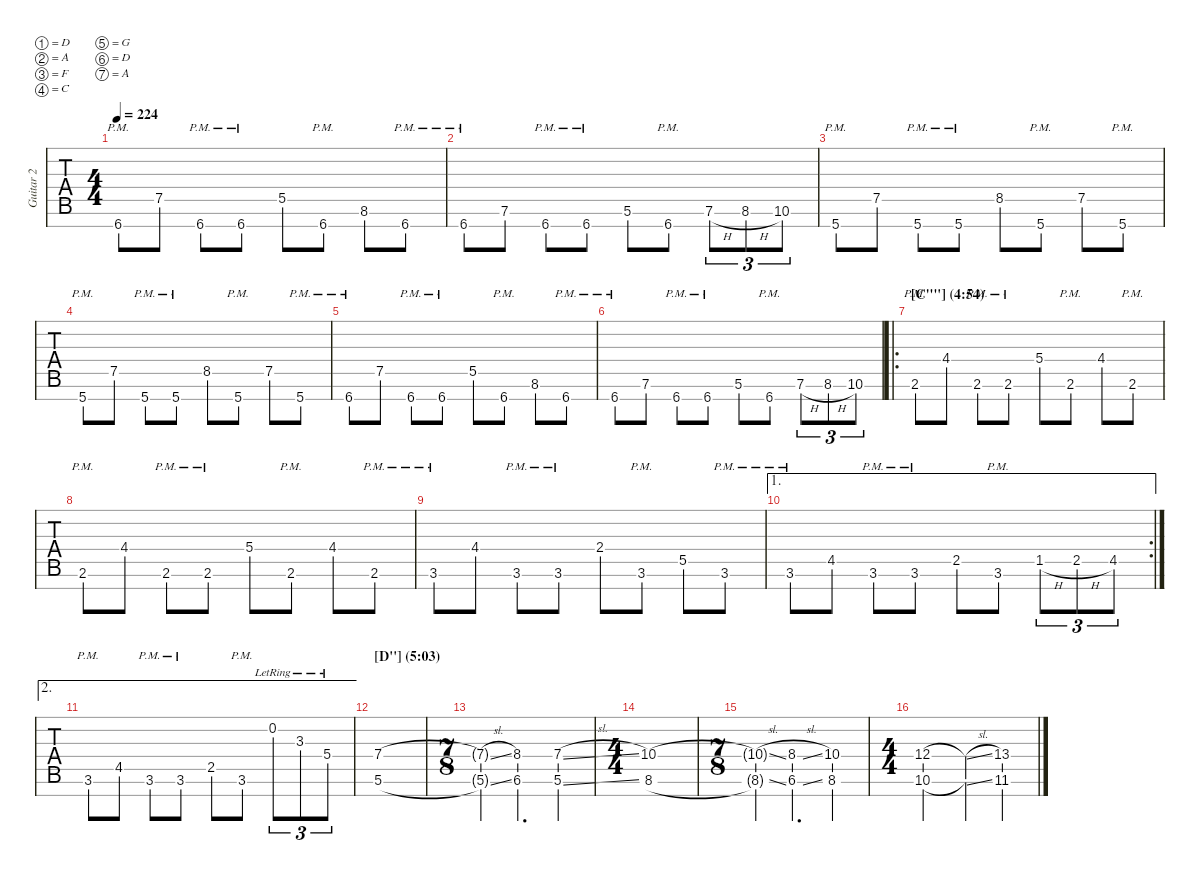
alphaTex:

\defaultSystemsLayout 2
\hideDynamics
\bracketExtendMode nobrackets
\multiTrackTrackNamePolicy allsystems
\firstSystemTrackNameMode fullname
\otherSystemsTrackNameMode fullname
\otherSystemsTrackNameOrientation horizontal
\track ("Guitar 2" "Gtr. 2") {instrument distortionguitar}
\staff {tabs}
\tuning (D4 A3 F3 C3 G2 D2 A1)
\ts (4 4)
\scale
1.00245
\tempo 224
\accidentals auto
\clef g2
\ottava regular
\simile none
\ks aminor
6.7{pm}.8{dy f} 7.5.8 6.7{pm}.8 6.7{pm}.8 5.5.8 6.7{pm}.8 8.6.8 6.7{pm}.8 |
\scale
0.99976 6.7{pm}.8 7.6.8 6.7{pm}.8 6.7{pm}.8 5.6.8 6.7{pm}.8 7.6{h}.8{tu (3 2)} 8.6{h}.8{tu (3 2)} 10.6.8{tu (3 2)} |
\scale
0.999575 5.7{pm}.8 7.5.8 5.7{pm}.8 5.7{pm}.8 8.5.8 5.7{pm}.8 7.5.8 5.7{pm}.8 |
\scale
1.00131 5.7{pm}.8 7.5.8 5.7{pm}.8 5.7{pm}.8 8.5.8 5.7{pm}.8 7.5.8 5.7{pm}.8 |
\scale
1.00131 6.7{pm}.8 7.5.8 6.7{pm}.8 6.7{pm}.8 5.5.8 6.7{pm}.8 8.6.8 6.7{pm}.8 |
\scale
0.997809 6.7{pm}.8 7.6.8 6.7{pm}.8 6.7{pm}.8 5.6.8 6.7{pm}.8 7.6{h}.8{tu (3 2)} 8.6{h}.8{tu (3 2)} 10.6.8{tu (3 2)} |
\ro
\section ("" "[C''''] (4:54)")
\scale
0.996628 2.6{pm acc #}.8 4.4{acc #}.8 2.6{pm acc #}.8 2.6{pm acc #}.8 5.4.8 2.6{pm acc #}.8 4.4{acc #}.8 2.6{pm acc #}.8 |
\scale
1.00263 2.6{pm acc #}.8 4.4{acc #}.8 2.6{pm acc #}.8 2.6{pm acc #}.8 5.4.8 2.6{pm acc #}.8 4.4{acc #}.8 2.6{pm acc #}.8 |
\scale
1.00263 3.6{pm}.8 4.4{acc #}.8 3.6{pm}.8 3.6{pm}.8 2.4.8 3.6{pm}.8 5.5.8 3.6{pm}.8 |
\ae 1
\rc 2
\scale
0.998109 3.6{pm}.8 4.5{acc #}.8 3.6{pm}.8 3.6{pm}.8 2.5.8 3.6{pm}.8 1.5{h acc b}.8{tu (3 2)} 2.5{h}.8{tu (3 2)} 4.5{acc #}.8{tu (3 2)} |
\ae 2
3.6{pm}.8 4.5{acc #}.8 3.6{pm}.8 3.6{pm}.8 2.5.8 3.6{pm}.8 0.2{lr}.8{tu (3 2)} 3.3{lr acc b}.8{tu (3 2)} 5.4{lr}.8{tu (3 2)} |
\section ("" "[D''] (5:03)")
\scale
0.997628 (7.4 5.6).1 |
\ts (7 8)
\scale
1.00063 (7.4{sl t} 5.6{sl t}).4 (8.4{acc b} 6.6{acc b}).4{d} (7.4{sl} 5.6{sl}).4 |
\ts (4 4)
\scale
1.00111 (10.4 8.6).1 |
\ts (7 8)
\scale
1.00063 (10.4{sl t} 8.6{sl t}).4 (8.4{sl acc b} 6.6{sl acc b}).4{d} (10.4 8.6).4 |
\ts (4 4)
\scale
0.996172 (12.4 10.6).2 (12.4{sl t} 10.6{sl t}).4 (13.4{acc b} 11.6{acc b}).4
